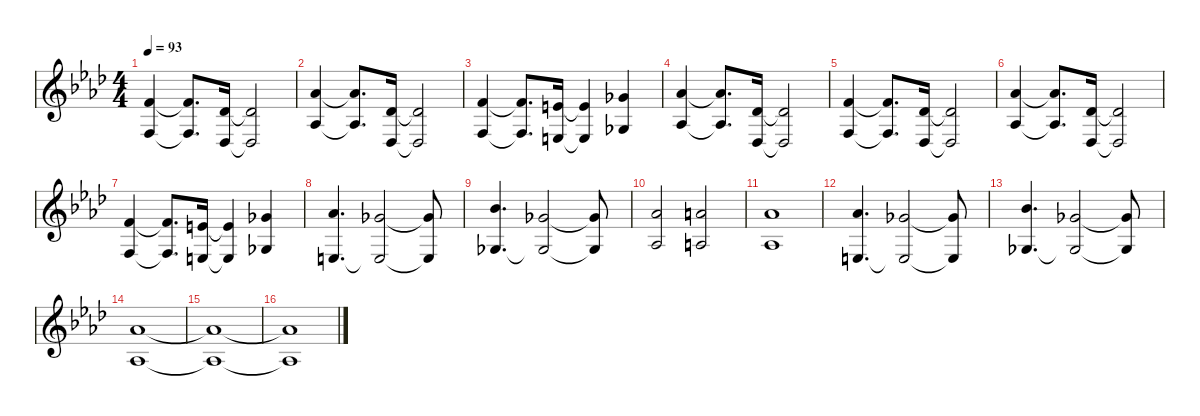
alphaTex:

\defaultSystemsLayout 4
\hideDynamics
\bracketExtendMode nobrackets
\singleTrackTrackNamePolicy hidden
\multiTrackTrackNamePolicy hidden
\firstSystemTrackNameMode fullname
\firstSystemTrackNameOrientation horizontal
\otherSystemsTrackNameOrientation horizontal
\track ("Synth2" "vln.") {instrument stringensemble1}
\staff {score}
\tuning (E4 C4 G3 C3 G2 C2)
\ts (4 4)
\tempo 93
\clef g2
\ks ab
(5.2{acc forcenatural} 5.4{acc forcenatural}).4{dy f beam Up} (5.2{t acc forcenatural} 5.4{t acc forcenatural}).8{d beam Up} (6.3{acc b} 6.5{acc b}).16{beam Up} (6.3{t acc b} 6.5{t acc b}).2{beam Up} |
(8.2{acc b} 8.4{acc b}).4{beam Up} (8.2{t acc b} 8.4{t acc b}).8{d beam Up} (6.3{acc b} 6.5{acc b}).16{beam Up} (6.3{t acc b} 6.5{t acc b}).2{beam Up} |
(5.2{acc forcenatural} 5.4{acc forcenatural}).4{beam Up} (5.2{t acc forcenatural} 5.4{t acc forcenatural}).8{d beam Up} (4.2{acc forcenatural} 4.4{acc forcenatural}).16{beam Up} (4.2{t acc forcenatural} 4.4{t acc forcenatural}).4{beam Up} (6.2{acc b} 6.4{acc b}).4{beam Up} |
(8.2{acc b} 8.4{acc b}).4{beam Up} (8.2{t acc b} 8.4{t acc b}).8{d beam Up} (6.3{acc b} 6.5{acc b}).16{beam Up} (6.3{t acc b} 6.5{t acc b}).2{beam Up} |
(5.2{acc forcenatural} 5.4{acc forcenatural}).4{beam Up} (5.2{t acc forcenatural} 5.4{t acc forcenatural}).8{d beam Up} (6.3{acc b} 6.5{acc b}).16{beam Up} (6.3{t acc b} 6.5{t acc b}).2{beam Up} |
(8.2{acc b} 8.4{acc b}).4{beam Up} (8.2{t acc b} 8.4{t acc b}).8{d beam Up} (6.3{acc b} 6.5{acc b}).16{beam Up} (6.3{t acc b} 6.5{t acc b}).2{beam Up} |
(5.2{acc forcenatural} 5.4{acc forcenatural}).4{beam Up} (5.2{t acc forcenatural} 5.4{t acc forcenatural}).8{d beam Up} (4.2{acc forcenatural} 4.4{acc forcenatural}).16{beam Up} (4.2{t acc forcenatural} 4.4{t acc forcenatural}).4{beam Up} (6.2{acc b} 6.4{acc b}).4{beam Up} |
(4.1{acc b} 4.4{acc forcenatural}).4{d beam Up} (2.1{acc b} 4.4{t acc forcenatural}).2{beam Up} (2.1{t acc b} 4.4{t acc forcenatural}).8{beam Up} |
(6.1{acc b} 6.4{acc b}).4{d beam Up} (6.2{acc b} 6.4{t acc b}).2{beam Up} (6.2{t acc b} 6.4{t acc b}).8{beam Up} |
(8.2{acc b} 8.4{acc b}).2{beam Up} (9.2{acc forcenatural} 9.4{acc forcenatural}).2{beam Up} |
(8.2{acc b} 8.4{acc b}).1{beam Up} |
(8.2{acc b} 9.5{acc forcenatural}).4{d beam Up} (6.2{acc b} 9.5{t acc forcenatural}).2{beam Up} (6.2{t acc b} 9.5{t acc forcenatural}).8{beam Up} |
(6.1{acc b} 6.4{acc b}).4{d beam Up} (6.2{acc b} 6.4{t acc b}).2{beam Up} (6.2{t acc b} 6.4{t acc b}).8{beam Up} |
(8.2{acc b} 8.4{acc b}).1{instrument pad2warm beam Up} |
(8.2{t acc b} 8.4{t acc b}).1{beam Up} |
(8.2{t acc b} 8.4{t acc b}).1{beam Up}
